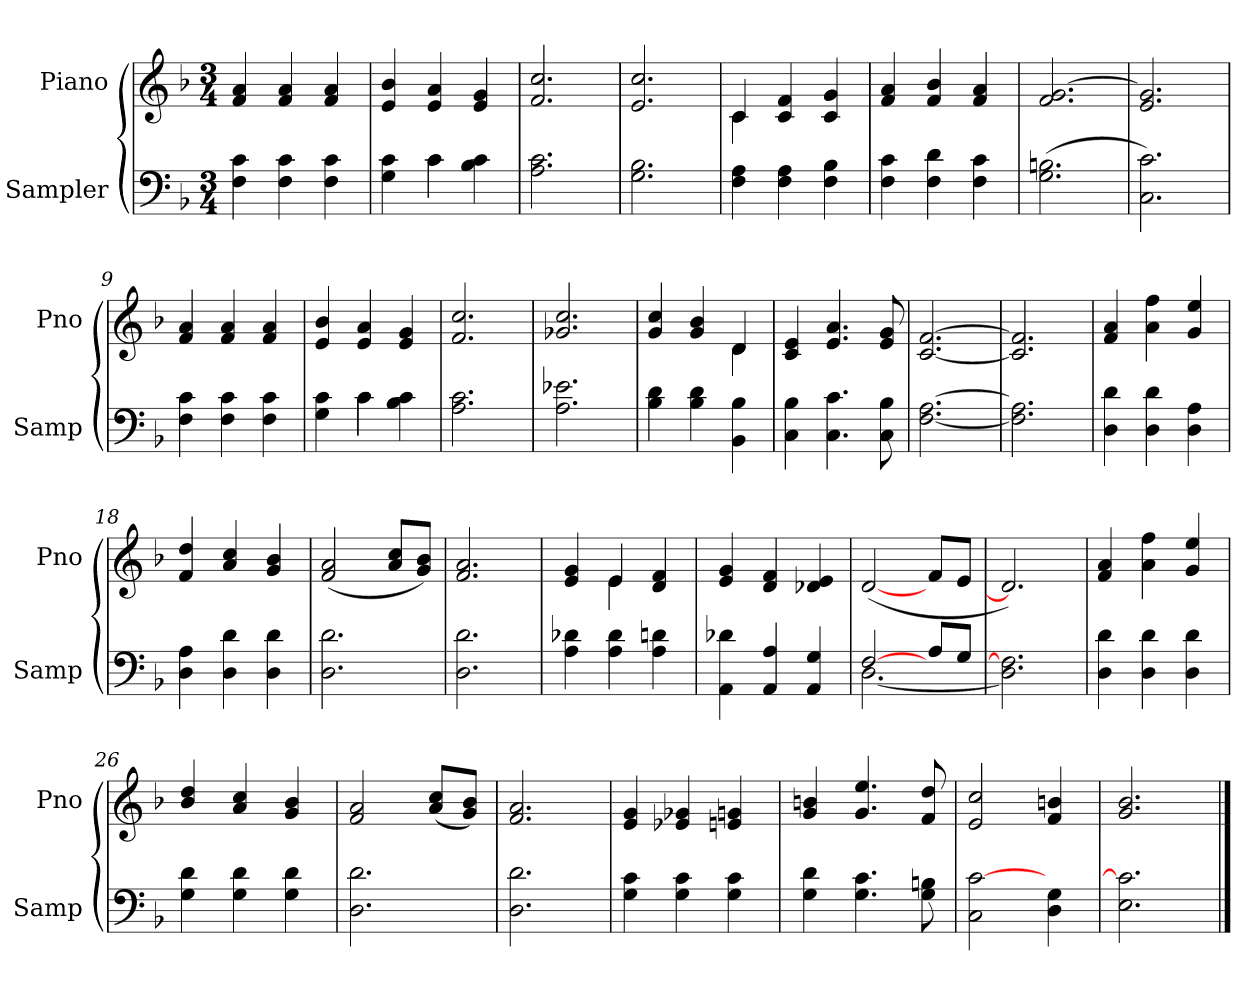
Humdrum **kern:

**kern	**kern
*part2	*part1
*staff2	*staff1
*I"Sampler	*I"Piano
*I'Samp	*I'Pno
*clefF4	*clefG2
*k[b-]	*k[b-]
*F:	*F:
*M3/4	*M3/4
=1	=1
4F\ 4c\	4f/ 4a/
4F\ 4c\	4f/ 4a/
4F\ 4c\	4f/ 4a/
=2	=2
*^	*
4G\ 4c\	4ryy	4e/ 4b-/
4c\	4c	4e/ 4a/
4B-\ 4c\	4ryy	4e/ 4g/
*v	*v	*
=3	=3
2.A\ 2.c\	2.f/ 2.cc/
=4	=4
2.G\ 2.B-\	2.e/ 2.cc/
=5	=5
*	*^
4F 4A	4c/	4c
4F 4A	4c/ 4f/	2ryy
4F 4B-	4c/ 4g/	.
*	*v	*v
=6	=6
4F 4c	4f/ 4a/
4F 4d	4f/ 4b-/
4F 4c	4f/ 4a/
=7	=7
(2.G\ 2.Bn\	2.f/ [2.g/
=8	=8
2.C\ 2.c\)	2.e/ 2.g/]
=9	=9
4F\ 4c\	4f/ 4a/
4F\ 4c\	4f/ 4a/
4F\ 4c\	4f/ 4a/
=10	=10
*^	*
4G\ 4c\	4ryy	4e/ 4b-/
4c\	4c	4e/ 4a/
4B-\ 4c\	4ryy	4e/ 4g/
*v	*v	*
=11	=11
2.A\ 2.c\	2.f/ 2.cc/
=12	=12
2.A\ 2.e-X\	2.g-X/ 2.cc/
=13	=13
*	*^
4B-\ 4d\	4g/ 4cc/	2ryy
4B-\ 4d\	4g/ 4b-/	.
4BB-\ 4B-\	4d/	4d
*	*v	*v
=14	=14
4C\ 4B-\	4c/ 4e/
4.C\ 4.c\	4.e/ 4.a/
8C\ 8B-\	8e/ 8g/
=15	=15
[2.F\ [2.A\	[2.c/ [2.f/
=16	=16
2.F\] 2.A\]	2.c/] 2.f/]
=17	=17
4D\ 4d\	4f/ 4a/
4D\ 4d\	4a\ 4ff\
4D\ 4A\	4g/ 4ee/
=18	=18
4D\ 4A\	4f/ 4dd/
4D\ 4d\	4a/ 4cc/
4D\ 4d\	4g/ 4b-/
=19	=19
2.D\ 2.d\	(2f/ 2a/
.	8a/ 8cc/L
.	8g/ 8b-/J)
=20	=20
2.D\ 2.d\	2.f/ 2.a/
=21	=21
*	*^
4A\ 4d-X\	4e/ 4g/	4ryy
4A\ 4d-\	4e/	4e
4A\ 4dn\	4d/ 4f/	4ryy
*	*v	*v
=22	=22
4AA\ 4d-X\	4e/ 4g/
4AA/ 4A/	4d/ 4f/
4AA/ 4G/	4d-X/ 4e/
=23	=23
*^	*
([2F/	[2.D)	([2d/
8A/L	.	8f/L
8G/J	.	8e/J
*v	*v	*
=24	=24
2.D\] 2.F\]	2.d/])
=25	=25
4D\ 4d\	4f/ 4a/
4D\ 4d\	4a\ 4ff\
4D\ 4d\	4g/ 4ee/
=26	=26
4G\ 4d\	4b-/ 4dd/
4G\ 4d\	4a/ 4cc/
4G\ 4d\	4g/ 4b-/
=27	=27
2.D\ 2.d\	2f/ 2a/
.	(8a/ 8cc/L
.	8g/ 8b-/J)
=28	=28
2.D\ 2.d\	2.f 2.a
=29	=29
4G\ 4c\	4e 4g
4G\ 4c\	4e-X 4g-X
4G\ 4c\	4en/ 4gn/
=30	=30
4G\ 4d\	4g/ 4bn/
4.G\ 4.c\	4.g/ 4.ee/
8G\ 8Bn\	8f/ 8dd/
=31	=31
2C\ [2c\	2e/ 2cc/
4D\ 4G\	4f/ 4bn/
=32	=32
2.E\ 2.c\]	2.g/ 2.b-/
==	==
*-	*-
